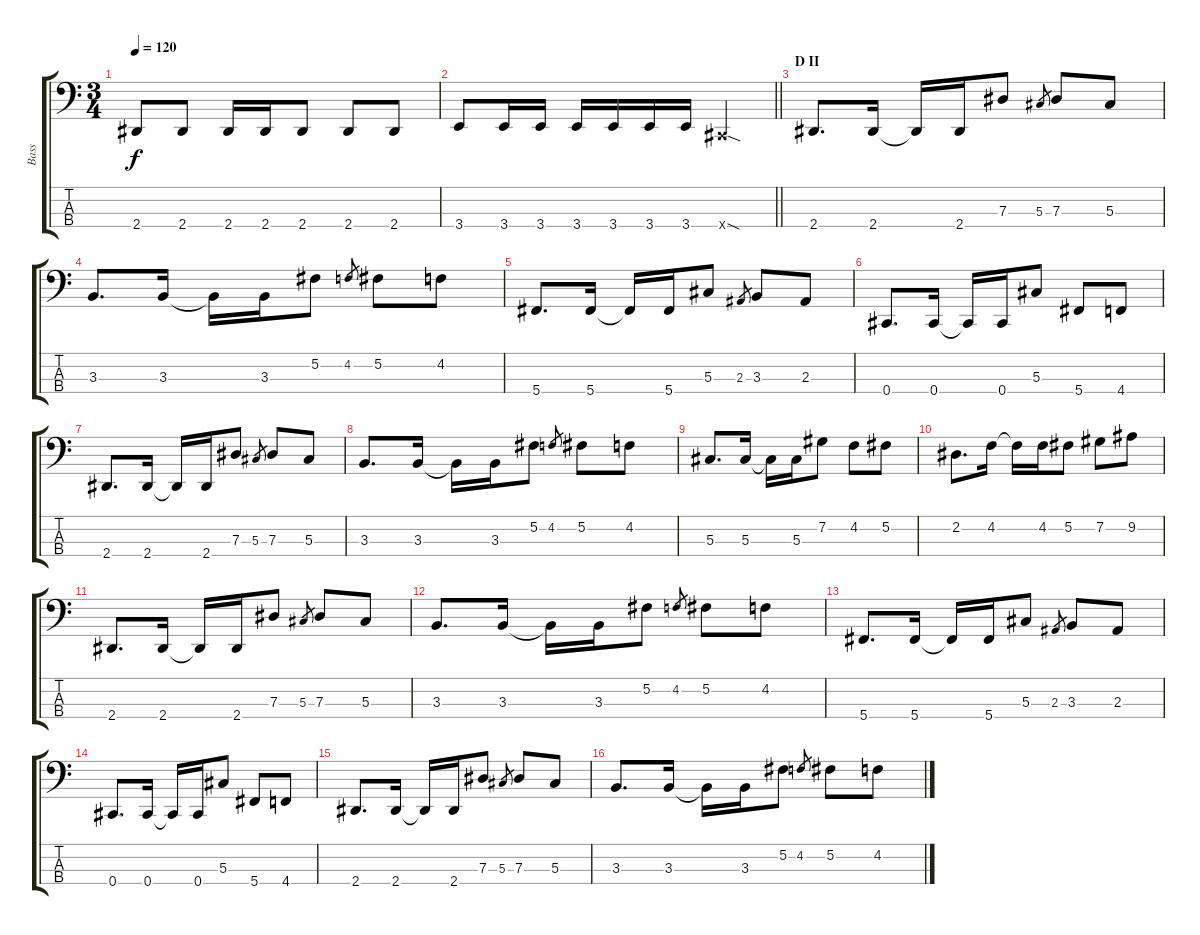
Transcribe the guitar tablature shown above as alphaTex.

\track ("Bass" "Bass") {instrument electricbasspick}
\staff {score tabs}
\tuning (Gb2 Db2 Ab1 Db1) {hide}
\ts (3 4)
\tempo 120
\clef f4
\ks c
2.4.8{dy f} 2.4.8 2.4.16 2.4.16 2.4.8 2.4.8 2.4.8 |
\barLineRight lightlight
3.4.8 3.4.16 3.4.16 3.4.16 3.4.16 3.4.16 3.4.16 0.4{sod x}.4 |
\section ("" "D II")
2.4.8{d} 2.4.16 2.4{t}.16 2.4.16 7.3.8 5.3.8{gr} 7.3.8 5.3.8 |
3.3.8{d} 3.3.16 3.3{t}.16 3.3.16 5.2.8 4.2.8{gr} 5.2.8 4.2.8 |
5.4.8{d} 5.4.16 5.4{t}.16 5.4.16 5.3.8 2.3.8{gr} 3.3.8 2.3.8 |
0.4.8{d} 0.4.16 0.4{t}.16 0.4.16 5.3.8 5.4.8 4.4.8 |
2.4.8{d} 2.4.16 2.4{t}.16 2.4.16 7.3.8 5.3.8{gr} 7.3.8 5.3.8 |
3.3.8{d} 3.3.16 3.3{t}.16 3.3.16 5.2.8 4.2.8{gr} 5.2.8 4.2.8 |
5.3.8{d} 5.3.16 5.3{t}.16 5.3.16 7.2.8 4.2.8 5.2.8 |
2.2.8{d} 4.2.16 4.2{t}.16 4.2.16 5.2.8 7.2.8 9.2.8 |
2.4.8{d} 2.4.16 2.4{t}.16 2.4.16 7.3.8 5.3.8{gr} 7.3.8 5.3.8 |
3.3.8{d} 3.3.16 3.3{t}.16 3.3.16 5.2.8 4.2.8{gr} 5.2.8 4.2.8 |
5.4.8{d} 5.4.16 5.4{t}.16 5.4.16 5.3.8 2.3.8{gr} 3.3.8 2.3.8 |
0.4.8{d} 0.4.16 0.4{t}.16 0.4.16 5.3.8 5.4.8 4.4.8 |
2.4.8{d} 2.4.16 2.4{t}.16 2.4.16 7.3.8 5.3.8{gr} 7.3.8 5.3.8 |
3.3.8{d} 3.3.16 3.3{t}.16 3.3.16 5.2.8 4.2.8{gr} 5.2.8 4.2.8
